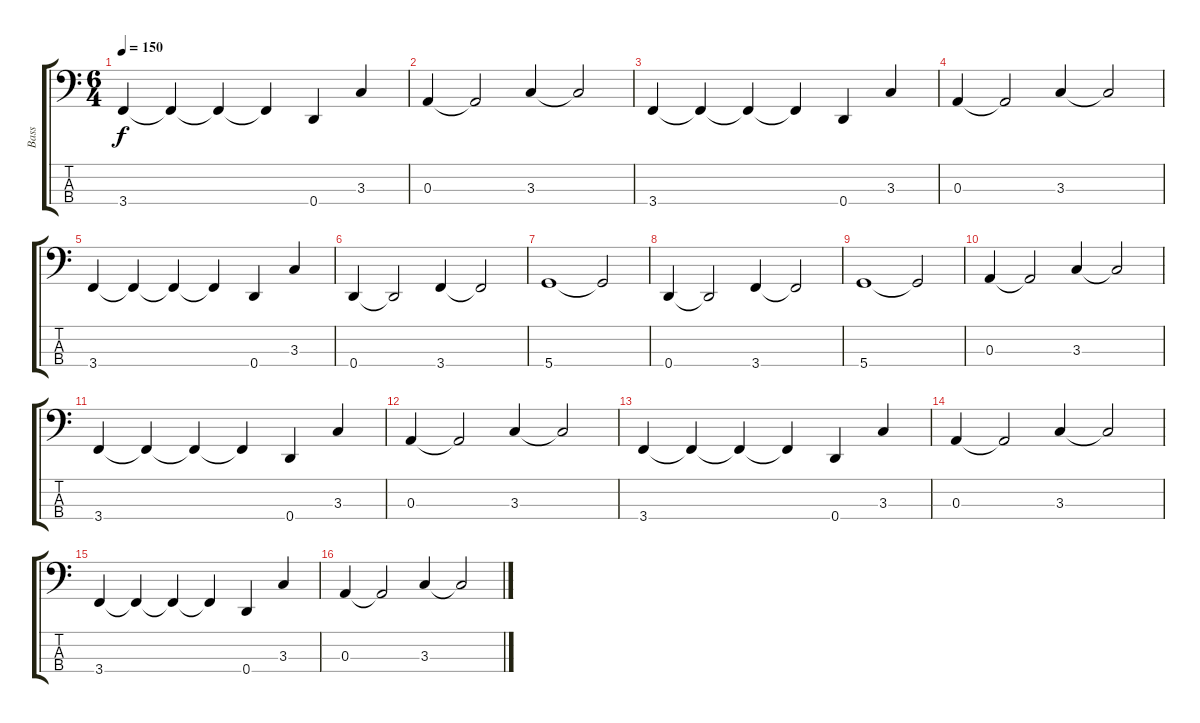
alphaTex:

\track ("Bass" "Bass") {instrument electricbassfinger}
\staff {score tabs}
\tuning (G2 D2 A1 D1) {hide}
\ts (6 4)
\tempo 150
\clef f4
\ks c
3.4.4{dy f} 3.4{t}.4 3.4{t}.4 3.4{t}.4 0.4.4 3.3.4 |
0.3.4 0.3{t}.2 3.3.4 3.3{t}.2 |
3.4.4 3.4{t}.4 3.4{t}.4 3.4{t}.4 0.4.4 3.3.4 |
0.3.4 0.3{t}.2 3.3.4 3.3{t}.2 |
3.4.4 3.4{t}.4 3.4{t}.4 3.4{t}.4 0.4.4 3.3.4 |
0.4.4 0.4{t}.2 3.4.4 3.4{t}.2 |
5.4.1 5.4{t}.2 |
0.4.4 0.4{t}.2 3.4.4 3.4{t}.2 |
5.4.1 5.4{t}.2 |
0.3.4 0.3{t}.2 3.3.4 3.3{t}.2 |
3.4.4 3.4{t}.4 3.4{t}.4 3.4{t}.4 0.4.4 3.3.4 |
0.3.4 0.3{t}.2 3.3.4 3.3{t}.2 |
3.4.4 3.4{t}.4 3.4{t}.4 3.4{t}.4 0.4.4 3.3.4 |
0.3.4 0.3{t}.2 3.3.4 3.3{t}.2 |
3.4.4 3.4{t}.4 3.4{t}.4 3.4{t}.4 0.4.4 3.3.4 |
0.3.4 0.3{t}.2 3.3.4 3.3{t}.2
